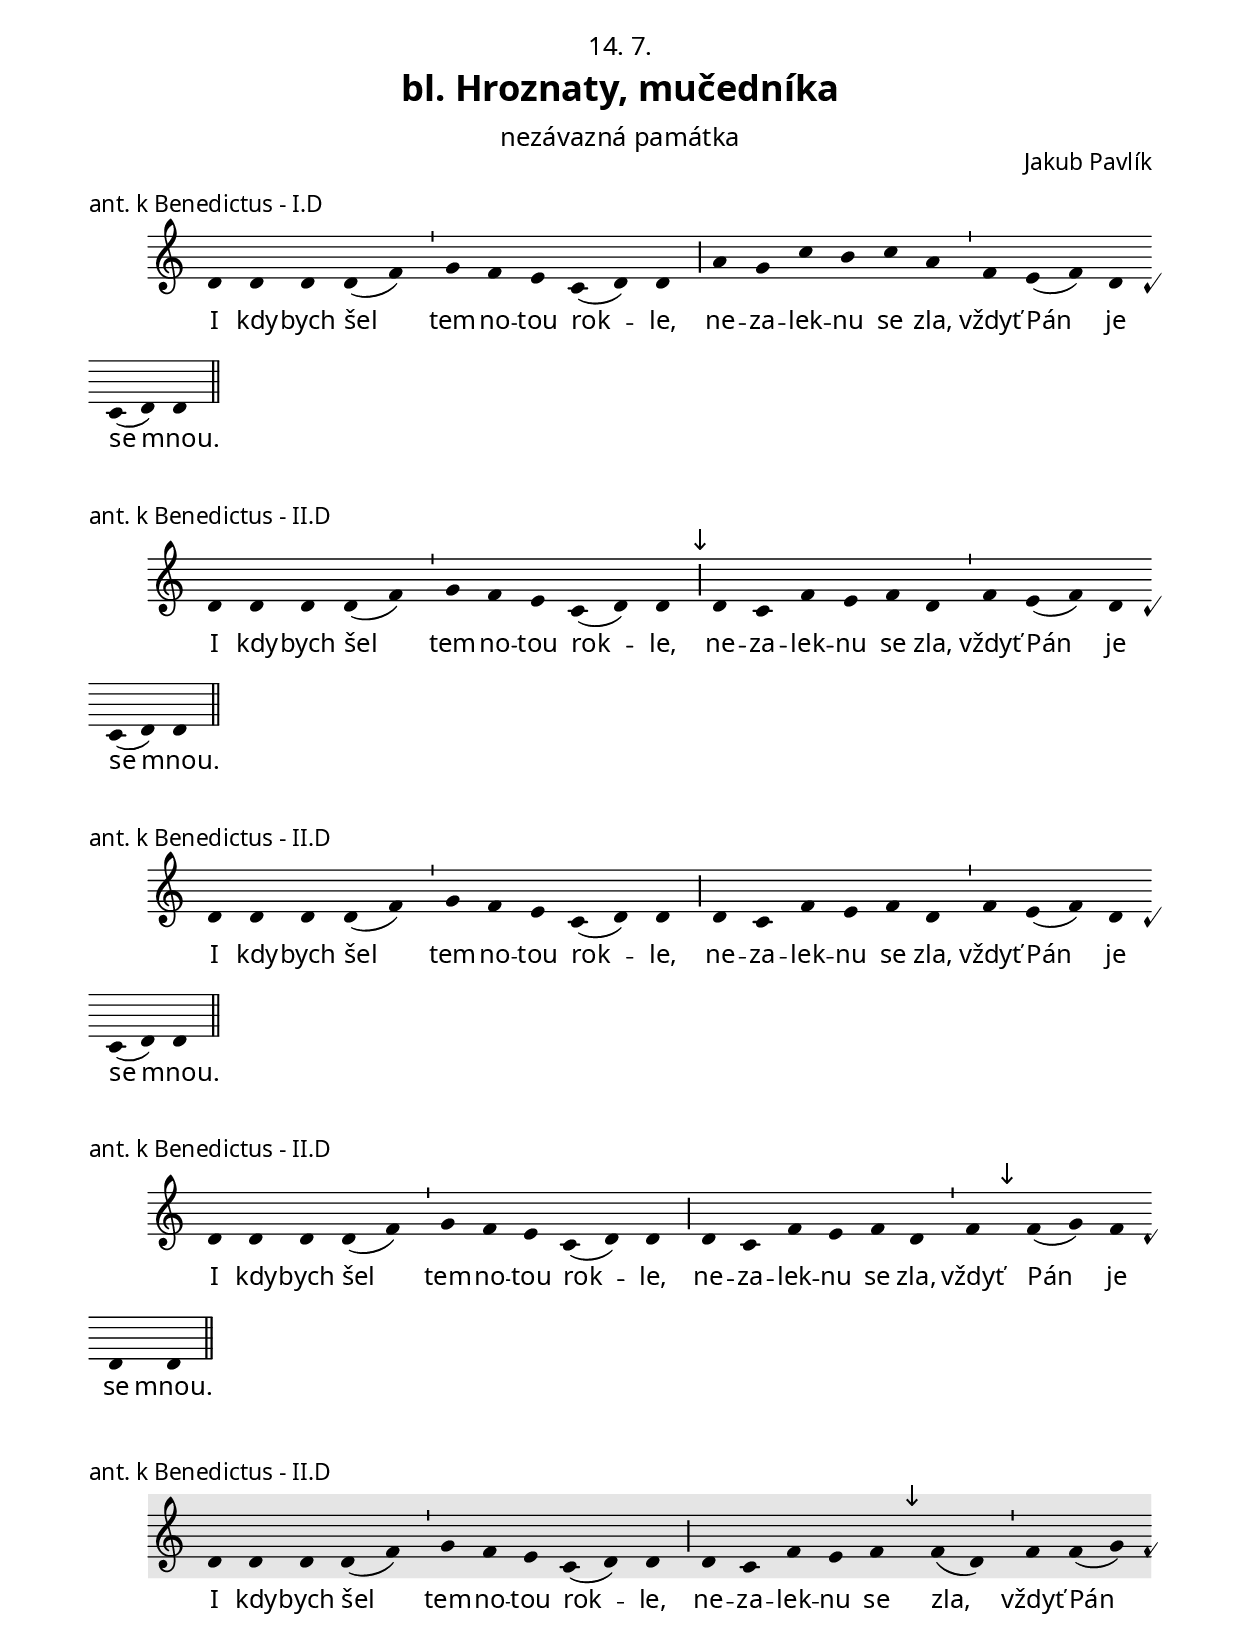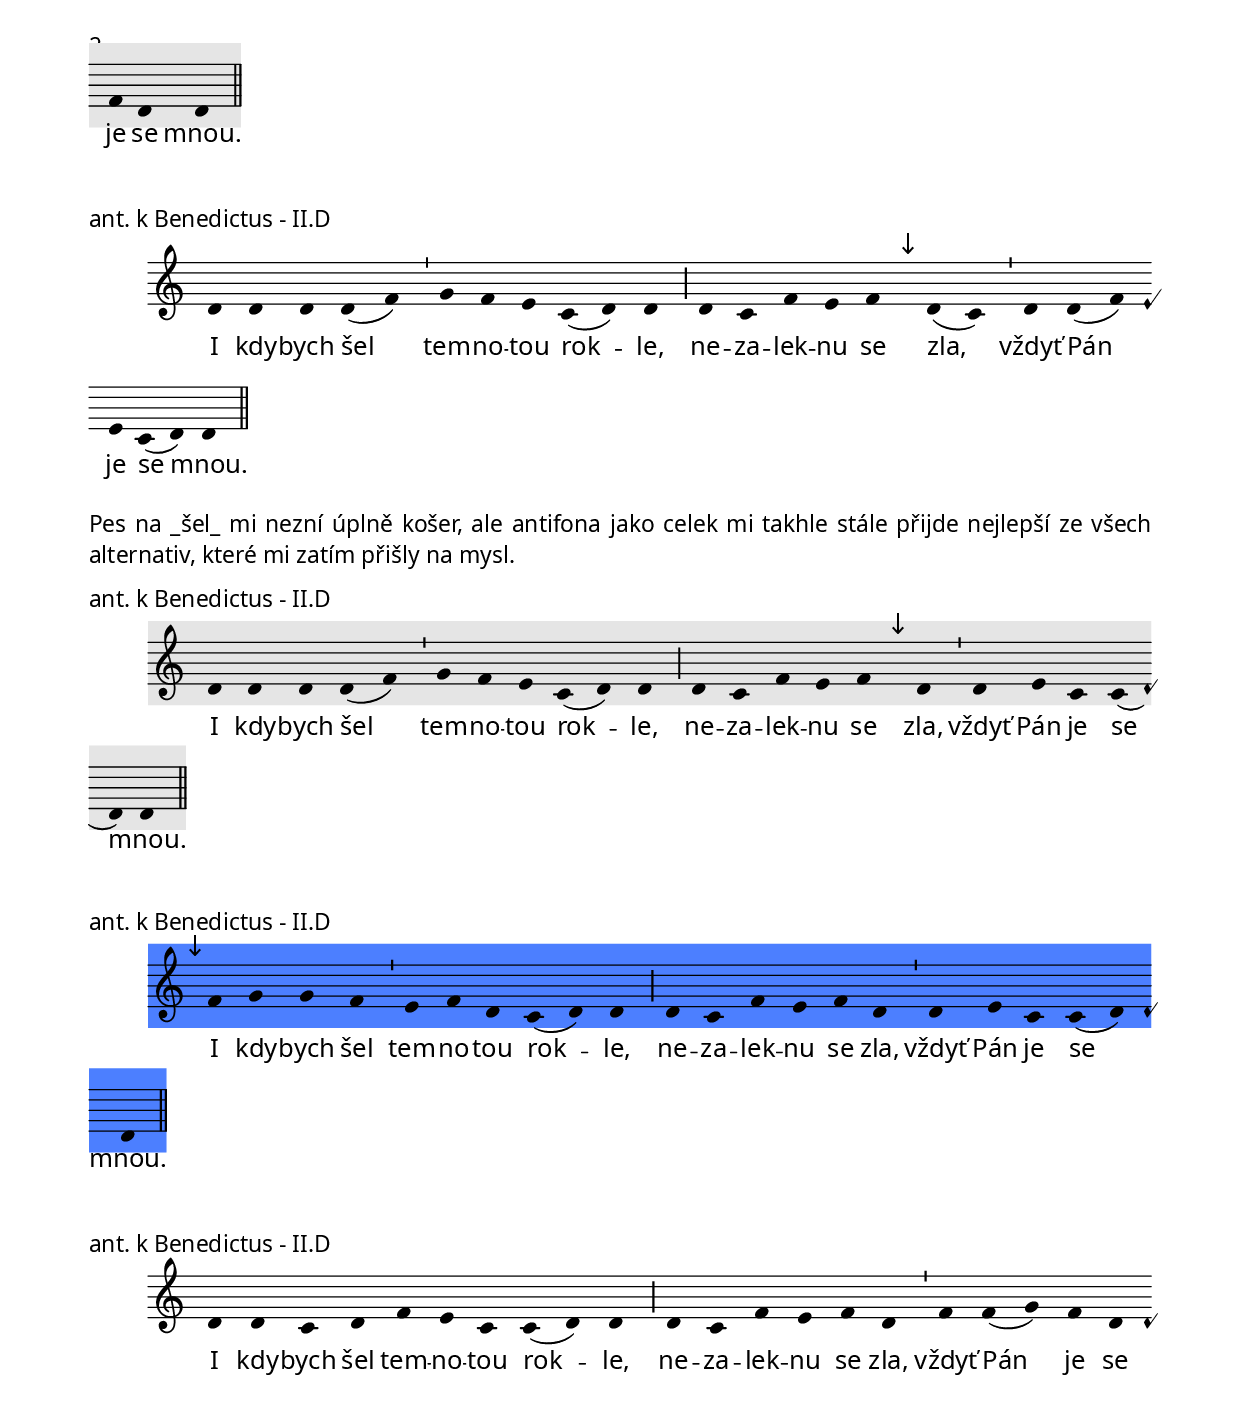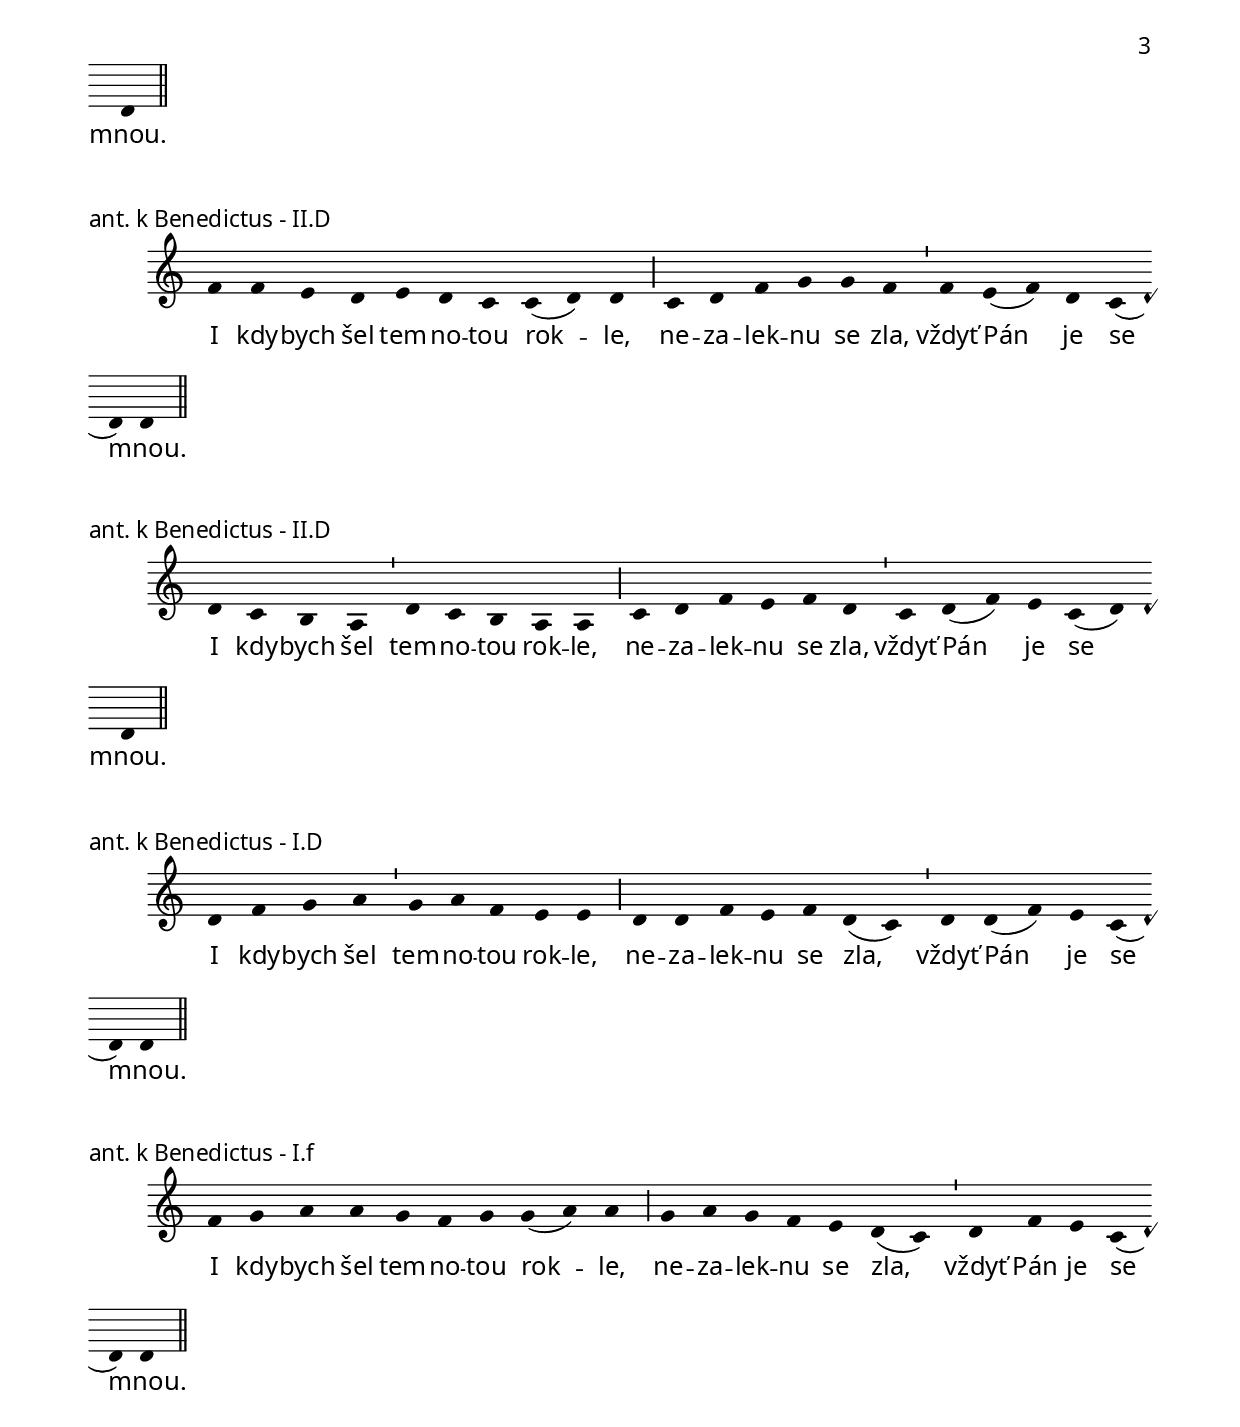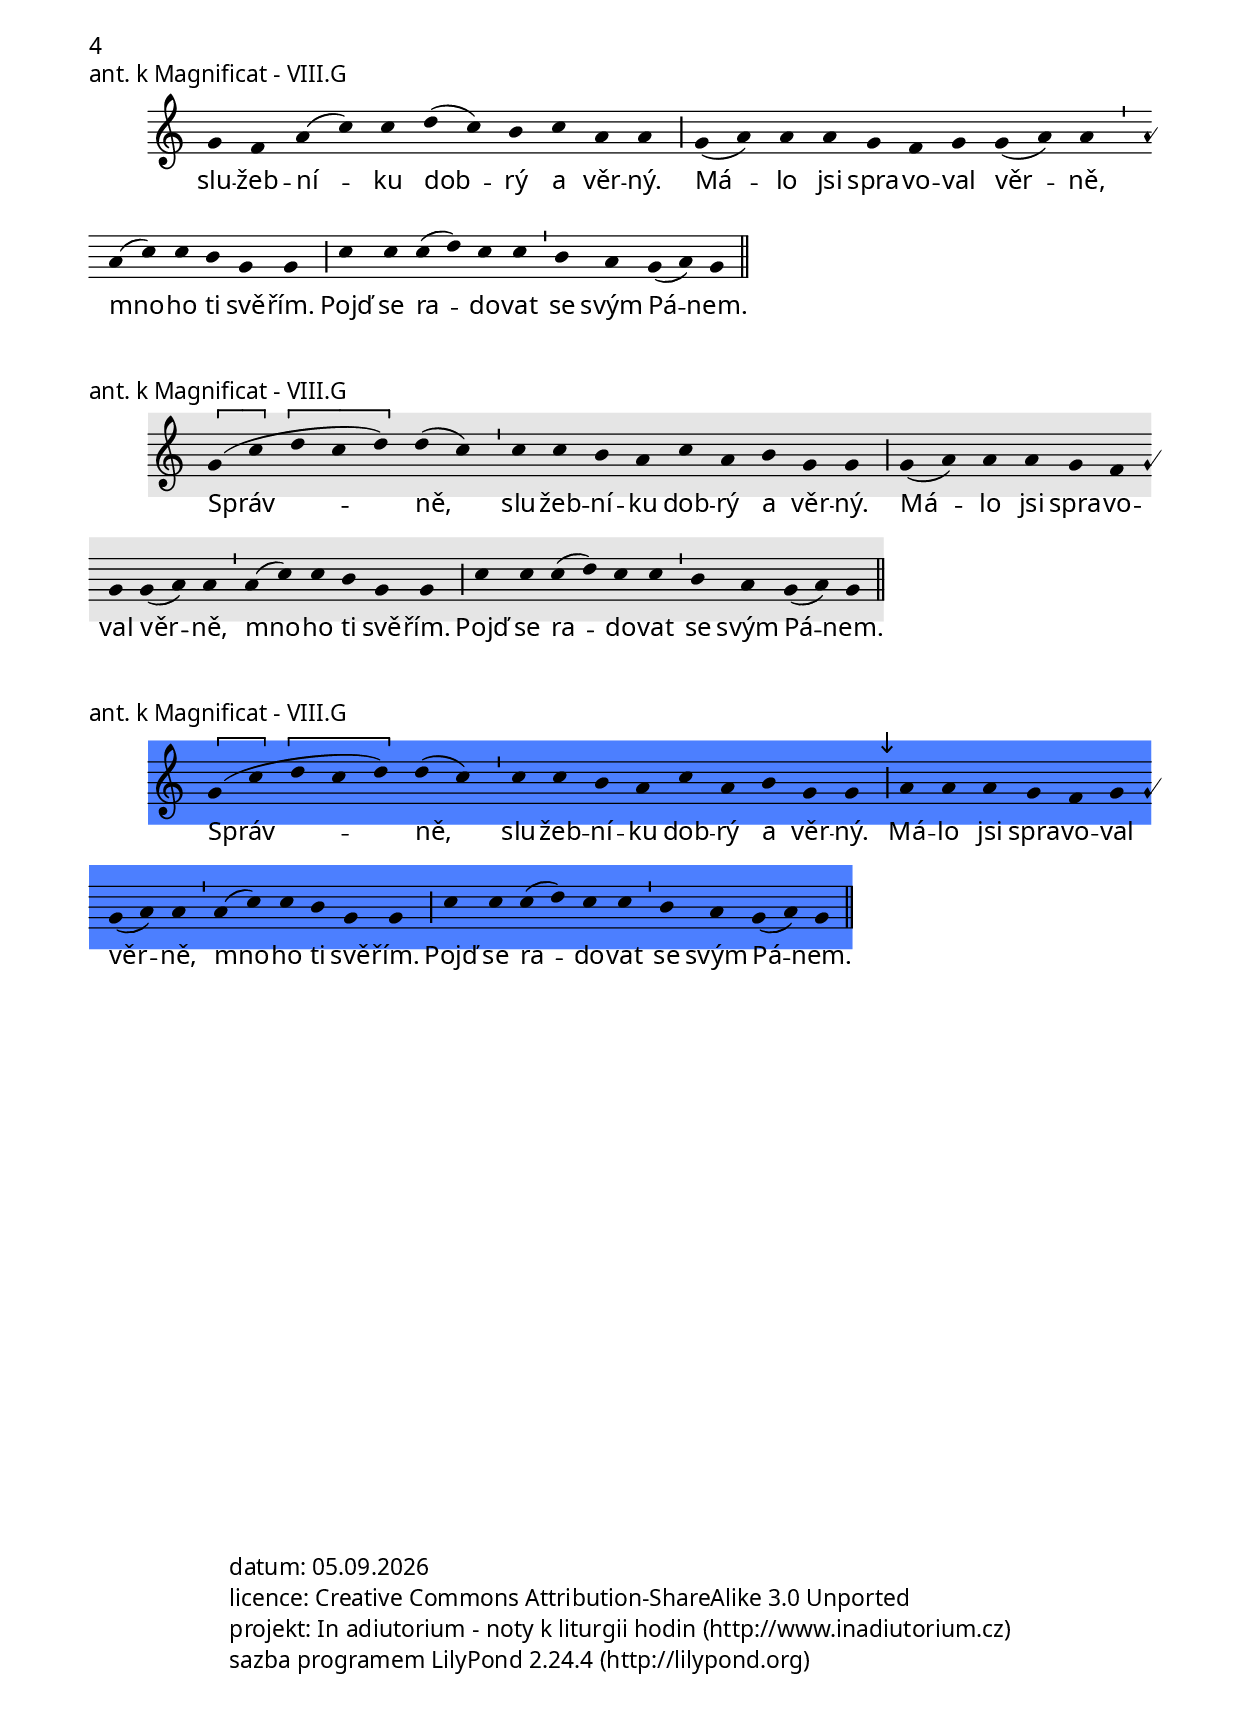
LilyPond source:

\version "2.19.16"

\include "../spolecne.ly"

\header {
  title = \markup\titleSvatek
            "bl. Hroznaty, mučedníka"
            "nezávazná památka"
            "14. 7."
  composer = "Jakub Pavlík"
}

\score {
  \relative c' {
    \choralniRezim
    d4 d d d( f) \barMin
    g f e c( d) d \barMaior
    a' g c b c a \barMin
    f e( f) d c( d) d \barFinalis
  }
  \addlyrics {
    I kdy -- bych šel
    tem -- no -- tou rok -- le,
    ne -- za -- lek -- nu se zla,
    vždyť Pán je se mnou.
  }
  \header {
    quid = "ant. k Benedictus"
    modus = "I"
    differentia = "D"
    psalmus = ""
    id = "aben"
    piece = \markup {\sestavTitulekBezZalmu}
  }
}

\score {
  \relative c' {
    \choralniRezim
    d4 d d d( f) \barMin
    g f e c( d) d \barMaior
    \mark\sipka d c f e f d \barMin
    f e( f) d c( d) d \barFinalis
  }
  \addlyrics {
    I kdy -- bych šel
    tem -- no -- tou rok -- le,
    ne -- za -- lek -- nu se zla,
    vždyť Pán je se mnou.
  }
  \header {
    quid = "ant. k Benedictus"
    modus = "II"
    differentia = "D"
    psalmus = ""
    id = "aben"
    piece = \markup {\sestavTitulekBezZalmu}
  }
}

\score {
  \relative c' {
    \choralniRezim
    d4 d d d( f) \barMin
    g f e c( d) d \barMaior
    d c f e f d \barMin
    f e( f) d c( d) d \barFinalis
  }
  \addlyrics {
    I kdy -- bych šel
    tem -- no -- tou rok -- le,
    ne -- za -- lek -- nu se zla,
    vždyť Pán je se mnou.
  }
  \header {
    quid = "ant. k Benedictus"
    modus = "II"
    differentia = "D"
    psalmus = ""
    id = "aben"
    piece = \markup {\sestavTitulekBezZalmu}
  }
}

\score {
  \relative c' {
    \choralniRezim
    d4 d d d( f) \barMin
    g f e c( d) d \barMaior
    d c f e f d \barMin
    f \mark\sipka f( g) f d d \barFinalis
  }
  \addlyrics {
    I kdy -- bych šel
    tem -- no -- tou rok -- le,
    ne -- za -- lek -- nu se zla,
    vždyť Pán je se mnou.
  }
  \header {
    quid = "ant. k Benedictus"
    modus = "II"
    differentia = "D"
    psalmus = ""
    id = "aben"
    piece = \markup {\sestavTitulekBezZalmu}
  }
}

\score {
  \relative c' {
    \zvyraznovacSedy
    \choralniRezim
    d4 d d d( f) \barMin
    g f e c( d) d \barMaior
    d c f e f \mark\sipka f( d) \barMin
    f f( g) f d d \barFinalis
  }
  \addlyrics {
    I kdy -- bych šel
    tem -- no -- tou rok -- le,
    ne -- za -- lek -- nu se zla,
    vždyť Pán je se mnou.
  }
  \header {
    quid = "ant. k Benedictus"
    modus = "II"
    differentia = "D"
    psalmus = ""
    id = "aben"
    piece = \markup {\sestavTitulekBezZalmu}
  }
}

\score {
  \relative c' {
    \choralniRezim
    d4 d d d( f) \barMin
    g f e c( d) d \barMaior
    d c f e f \mark\sipka d( c) \barMin
    d d( f) e c( d) d \barFinalis
  }
  \addlyrics {
    I kdy -- bych šel
    tem -- no -- tou rok -- le,
    ne -- za -- lek -- nu se zla,
    vždyť Pán je se mnou.
  }
  \header {
    quid = "ant. k Benedictus"
    modus = "II"
    differentia = "D"
    psalmus = ""
    id = "aben"
    piece = \markup {\sestavTitulekBezZalmu}
  }
}

\markup\justify{
  Pes na _šel_ mi nezní úplně košer, ale antifona jako celek
  mi takhle stále přijde nejlepší ze všech alternativ, které mi zatím
  přišly na mysl.
}

\score {
  \relative c' {
    \zvyraznovacSedy
    \choralniRezim
    d4 d d d( f) \barMin
    g f e c( d) d \barMaior
    d c f e f \mark\sipka d \barMin
    d e c c( d) d \barFinalis
  }
  \addlyrics {
    I kdy -- bych šel
    tem -- no -- tou rok -- le,
    ne -- za -- lek -- nu se zla,
    vždyť Pán je se mnou.
  }
  \header {
    quid = "ant. k Benedictus"
    modus = "II"
    differentia = "D"
    psalmus = ""
    id = "aben"
    piece = \markup {\sestavTitulekBezZalmu}
  }
}

\score {
  \relative c' {
    \zvyraznovacModry
    \choralniRezim
    \mark\sipka f4 g g f \barMin
    e f d c( d) d \barMaior
    d c f e f d \barMin
    d e c c( d) d \barFinalis
  }
  \addlyrics {
    I kdy -- bych šel
    tem -- no -- tou rok -- le,
    ne -- za -- lek -- nu se zla,
    vždyť Pán je se mnou.
  }
  \header {
    quid = "ant. k Benedictus"
    modus = "II"
    differentia = "D"
    psalmus = ""
    id = "aben"
    piece = \markup {\sestavTitulekBezZalmu}
  }
}

\score {
  \relative c' {
    \choralniRezim
    d4 d c d f e c c( d) d \barMaior
    d c f e f d \barMin
    f f( g) f d d \barFinalis
  }
  \addlyrics {
    I kdy -- bych šel tem -- no -- tou rok -- le,
    ne -- za -- lek -- nu se zla,
    vždyť Pán je se mnou.
  }
  \header {
    quid = "ant. k Benedictus"
    modus = "II"
    differentia = "D"
    psalmus = ""
    id = "aben"
    piece = \markup {\sestavTitulekBezZalmu}
  }
}

\score {
  \relative c' {
    \choralniRezim
    f4 f e d e d c c( d) d \barMaior
    c d f g g f \barMin
    f e( f) d c( d) d \barFinalis
  }
  \addlyrics {
    I kdy -- bych šel tem -- no -- tou rok -- le,
    ne -- za -- lek -- nu se zla,
    vždyť Pán je se mnou.
  }
  \header {
    quid = "ant. k Benedictus"
    modus = "II"
    differentia = "D"
    psalmus = ""
    id = "aben"
    piece = \markup {\sestavTitulekBezZalmu}
  }
}

\score {
  \relative c' {
    \choralniRezim
    d4 c b a \barMin
    d c b a a \barMaior
    c d f e f d \barMin
    c d( f) e c( d) d \barFinalis
  }
  \addlyrics {
    I kdy -- bych šel
    tem -- no -- tou rok -- le,
    ne -- za -- lek -- nu se zla,
    vždyť Pán je se mnou.
  }
  \header {
    quid = "ant. k Benedictus"
    modus = "II"
    differentia = "D"
    psalmus = ""
    id = "aben"
    piece = \markup {\sestavTitulekBezZalmu}
  }
}

\score {
  \relative c' {
    \choralniRezim
    d4 f g a \barMin
    g a f e e \barMaior
    d d f e f d( c) \barMin
    d d( f) e c( d) d \barFinalis
  }
  \addlyrics {
    I kdy -- bych šel
    tem -- no -- tou rok -- le,
    ne -- za -- lek -- nu se zla,
    vždyť Pán je se mnou.
  }
  \header {
    quid = "ant. k Benedictus"
    modus = "I"
    differentia = "D"
    psalmus = ""
    id = "aben"
    piece = \markup {\sestavTitulekBezZalmu}
  }
}

\score {
  \relative c' {
    \choralniRezim
    f4 g a a g f g g( a) a \barMaior
    g a g f e d( c) \barMin
    d f e c( d) d \barFinalis
  }
  \addlyrics {
    I kdy -- bych šel tem -- no -- tou rok -- le,
    ne -- za -- lek -- nu se zla,
    vždyť Pán je se mnou.
  }
  \header {
    quid = "ant. k Benedictus"
    modus = "I"
    differentia = "f"
    psalmus = ""
    id = "aben"
    piece = \markup {\sestavTitulekBezZalmu}
  }
}

\pageBreak

\score {
  \relative c'' {
    \choralniRezim
    g4 f a( c) c d( c) b c a a \barMaior
    g( a) a a g f g g( a) a \barMin
    a( c) c b g g \barMaior
    c c c( d) c c \barMin b a g( a) g \barFinalis
  }
  \addlyrics {
    %Správ -- ně,
    slu -- žeb -- ní -- ku dob -- rý a věr -- ný.
    Má -- lo jsi spra -- vo -- val věr -- ně,
    mno -- ho ti svě -- řím.
    Pojď se ra -- do -- vat
    se svým Pá -- nem.
  }
  \header {
    quid = "ant. k Magnificat"
    modus = "VIII"
    differentia = "G"
    psalmus = ""
    fial = "antifony/mezidobi_nedeleA_31_33.ly#ne33a-rch-aben?delsi_text"
    id = "amag"
    piece = \markup {\sestavTitulekBezZalmu}
  }
}

\score {
  \relative c'' {
    \zvyraznovacSedy
    \choralniRezim
    \[ g4( c \] \[ d c d) \] d( c) \barMin
    c c b a c a b g g \barMaior
    g( a) a a g f g g( a) a \barMin
    a( c) c b g g \barMaior
    c c c( d) c c \barMin b a g( a) g \barFinalis
  }
  \addlyrics {
    Správ -- ně,
    slu -- žeb -- ní -- ku dob -- rý a věr -- ný.
    Má -- lo jsi spra -- vo -- val věr -- ně,
    mno -- ho ti svě -- řím.
    Pojď se ra -- do -- vat
    se svým Pá -- nem.
  }
  \header {
    quid = "ant. k Magnificat"
    modus = "VIII"
    differentia = "G"
    psalmus = ""
    fial = "antifony/mezidobi_nedeleA_31_33.ly#ne33a-rch-aben?delsi_text&upraveno"
    id = "amag"
    piece = \markup {\sestavTitulekBezZalmu}
  }
}



\score {
  \relative c'' {
    \zvyraznovacModry
    \choralniRezim
    \[ g4( c \] \[ d c d) \] d( c) \barMin
    c c b a c a b g g \barMaior
    \mark\sipka a a a g f g g( a) a \barMin
    a( c) c b g g \barMaior
    c c c( d) c c \barMin b a g( a) g \barFinalis
  }
  \addlyrics {
    Správ -- ně,
    slu -- žeb -- ní -- ku dob -- rý a věr -- ný.
    Má -- lo jsi spra -- vo -- val věr -- ně,
    mno -- ho ti svě -- řím.
    Pojď se ra -- do -- vat
    se svým Pá -- nem.
  }
  \header {
    quid = "ant. k Magnificat"
    modus = "VIII"
    differentia = "G"
    psalmus = ""
    fial = "antifony/mezidobi_nedeleA_31_33.ly#ne33a-rch-aben?konec=29"
    id = "amag"
    piece = \markup {\sestavTitulekBezZalmu}
  }
}
